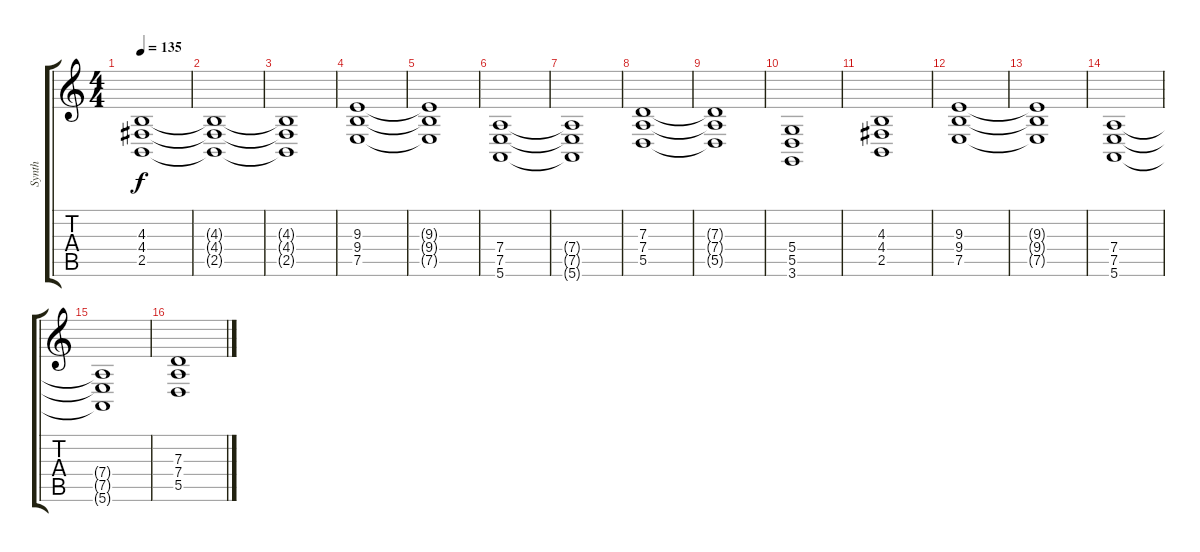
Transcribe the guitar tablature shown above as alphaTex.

\track ("Synth" "Synth") {instrument stringensemble2}
\staff {score tabs}
\tuning (E4 B3 G3 D3 A2 E2) {hide}
\ts (4 4)
\tempo 135
\clef g2
\ks c
(4.3{t} 4.4{t} 2.5{t}).1{dy f} |
(4.3{t} 4.4{t} 2.5{t}).1 |
(4.3{t} 4.4{t} 2.5{t}).1 |
(9.3 9.4 7.5).1 |
(9.3{t} 9.4{t} 7.5{t}).1 |
(7.4 7.5 5.6).1 |
(7.4{t} 7.5{t} 5.6{t}).1 |
(7.3 7.4 5.5).1 |
(7.3{t} 7.4{t} 5.5{t}).1 |
(5.4 5.5 3.6).1 |
(4.3 4.4 2.5).1 |
(9.3 9.4 7.5).1 |
(9.3{t} 9.4{t} 7.5{t}).1 |
(7.4 7.5 5.6).1 |
(7.4{t} 7.5{t} 5.6{t}).1 |
(7.3 7.4 5.5).1
